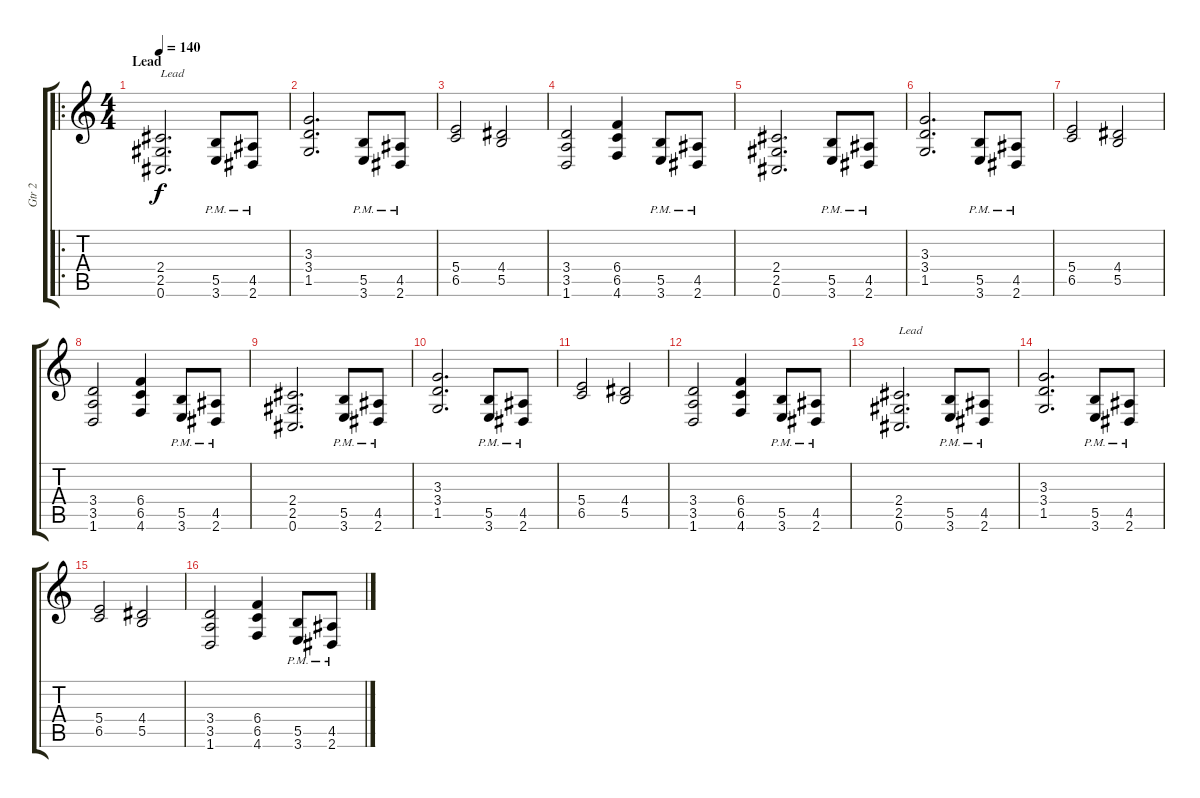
\track ("Gtr 2" "Gtr 2") {instrument overdrivenguitar}
\staff {score tabs}
\tuning (Db4 Ab3 E3 B2 Gb2 Db2) {hide}
\ro
\ts (4 4)
\section ("" "Lead")
\tempo 140
\clef g2
\ks c
(2.4 2.5 0.6).2{d txt "Lead" dy f} (5.5{pm} 3.6{pm}).8 (4.5{pm} 2.6{pm}).8 |
(3.3 3.4 1.5).2{d} (5.5{pm} 3.6{pm}).8 (4.5{pm} 2.6{pm}).8 |
(5.4 6.5).2 (4.4 5.5).2 |
(3.4 3.5 1.6).2 (6.4 6.5 4.6).4 (5.5{pm} 3.6{pm}).8 (4.5{pm} 2.6{pm}).8 |
(2.4 2.5 0.6).2{d} (5.5{pm} 3.6{pm}).8 (4.5{pm} 2.6{pm}).8 |
(3.3 3.4 1.5).2{d} (5.5{pm} 3.6{pm}).8 (4.5{pm} 2.6{pm}).8 |
(5.4 6.5).2 (4.4 5.5).2 |
(3.4 3.5 1.6).2 (6.4 6.5 4.6).4 (5.5{pm} 3.6{pm}).8 (4.5{pm} 2.6{pm}).8 |
(2.4 2.5 0.6).2{d} (5.5{pm} 3.6{pm}).8 (4.5{pm} 2.6{pm}).8 |
(3.3 3.4 1.5).2{d} (5.5{pm} 3.6{pm}).8 (4.5{pm} 2.6{pm}).8 |
(5.4 6.5).2 (4.4 5.5).2 |
(3.4 3.5 1.6).2 (6.4 6.5 4.6).4 (5.5{pm} 3.6{pm}).8 (4.5{pm} 2.6{pm}).8 |
(2.4 2.5 0.6).2{d txt "Lead"} (5.5{pm} 3.6{pm}).8 (4.5{pm} 2.6{pm}).8 |
(3.3 3.4 1.5).2{d} (5.5{pm} 3.6{pm}).8 (4.5{pm} 2.6{pm}).8 |
(5.4 6.5).2 (4.4 5.5).2 |
(3.4 3.5 1.6).2 (6.4 6.5 4.6).4 (5.5{pm} 3.6{pm}).8 (4.5{pm} 2.6{pm}).8
